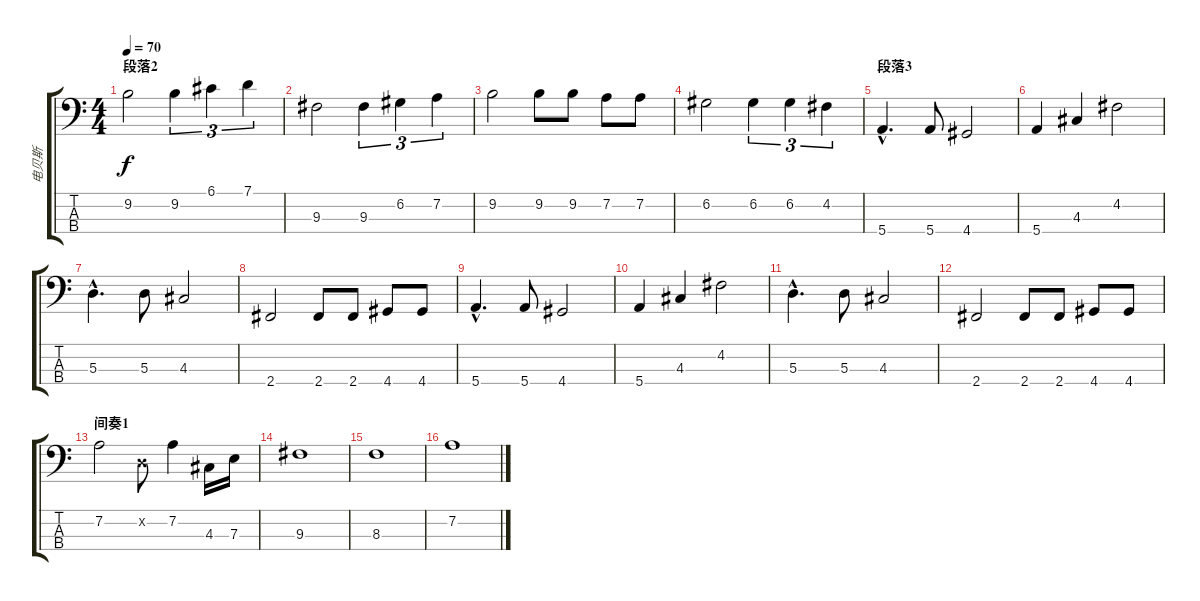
\track ("电贝斯" "电贝斯") {instrument electricbassfinger}
\staff {score tabs}
\tuning (G2 D2 A1 E1) {hide}
\ts (4 4)
\section ("" "段落2")
\tempo 70
\clef f4
\ks c
9.2.2{dy f} 9.2.4{tu (3 2)} 6.1.4{tu (3 2)} 7.1.4{tu (3 2)} |
9.3.2 9.3.4{tu (3 2)} 6.2.4{tu (3 2)} 7.2.4{tu (3 2)} |
9.2.2 9.2.8 9.2.8 7.2.8 7.2.8 |
6.2.2 6.2.4{tu (3 2)} 6.2.4{tu (3 2)} 4.2.4{tu (3 2)} |
\section ("" "段落3")
5.4{hac}.4{d} 5.4.8 4.4.2 |
5.4.4 4.3.4 4.2.2 |
5.3{hac}.4{d} 5.3.8 4.3.2 |
2.4.2 2.4.8 2.4.8 4.4.8 4.4.8 |
5.4{hac}.4{d} 5.4.8 4.4.2 |
5.4.4 4.3.4 4.2.2 |
5.3{hac}.4{d} 5.3.8 4.3.2 |
2.4.2 2.4.8 2.4.8 4.4.8 4.4.8 |
\section ("" "间奏1")
7.2.2 0.2{x}.8 7.2.4 4.3.16 7.3.16 |
9.3.1 |
8.3.1 |
7.2.1
